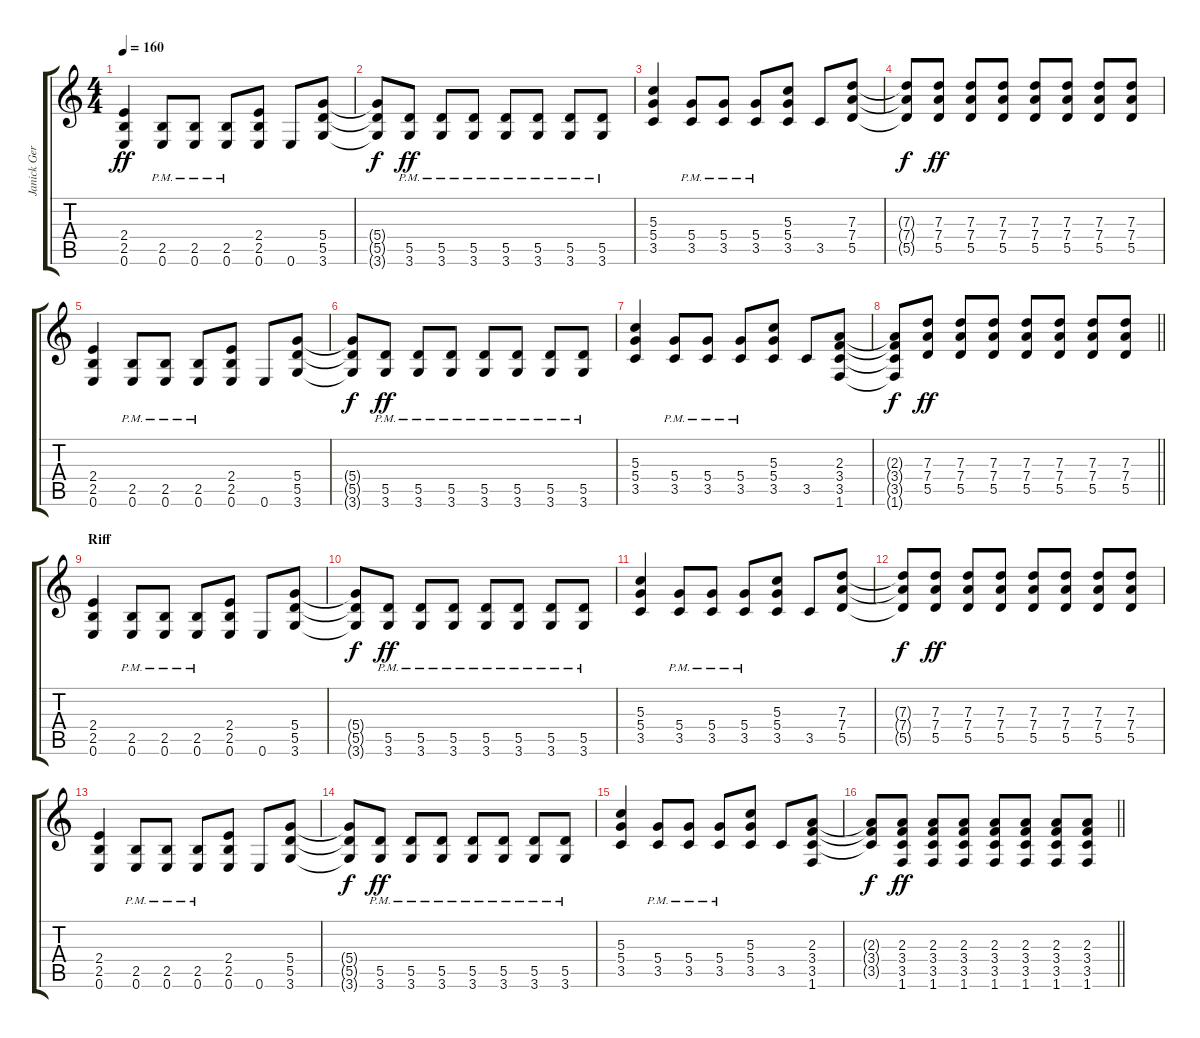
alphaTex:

\track ("Janick Gers" "Janick Ger") {instrument distortionguitar}
\staff {score tabs}
\tuning (E4 B3 G3 D3 A2 E2) {hide}
\ts (4 4)
\tempo 160
\clef g2
\ks c
(2.4 2.5 0.6).4{dy ff} (2.5{pm} 0.6{pm}).8 (2.5{pm} 0.6{pm}).8 (2.5{pm} 0.6{pm}).8 (2.4 2.5 0.6).8 0.6.8 (5.4 5.5 3.6).8 |
(5.4{t} 5.5{t} 3.6{t}).8{dy f} (5.5{pm} 3.6{pm}).8{dy ff} (5.5{pm} 3.6{pm}).8 (5.5{pm} 3.6{pm}).8 (5.5{pm} 3.6{pm}).8 (5.5{pm} 3.6{pm}).8 (5.5{pm} 3.6{pm}).8 (5.5{pm} 3.6{pm}).8 |
(5.3 5.4 3.5).4 (5.4{pm} 3.5{pm}).8 (5.4{pm} 3.5{pm}).8 (5.4{pm} 3.5{pm}).8 (5.3 5.4 3.5).8 3.5.8 (7.3 7.4 5.5).8 |
(7.3{t} 7.4{t} 5.5{t}).8{dy f} (7.3 7.4 5.5).8{dy ff} (7.3 7.4 5.5).8 (7.3 7.4 5.5).8 (7.3 7.4 5.5).8 (7.3 7.4 5.5).8 (7.3 7.4 5.5).8 (7.3 7.4 5.5).8 |
(2.4 2.5 0.6).4 (2.5{pm} 0.6{pm}).8 (2.5{pm} 0.6{pm}).8 (2.5{pm} 0.6{pm}).8 (2.4 2.5 0.6).8 0.6.8 (5.4 5.5 3.6).8 |
(5.4{t} 5.5{t} 3.6{t}).8{dy f} (5.5{pm} 3.6{pm}).8{dy ff} (5.5{pm} 3.6{pm}).8 (5.5{pm} 3.6{pm}).8 (5.5{pm} 3.6{pm}).8 (5.5{pm} 3.6{pm}).8 (5.5{pm} 3.6{pm}).8 (5.5{pm} 3.6{pm}).8 |
(5.3 5.4 3.5).4 (5.4{pm} 3.5{pm}).8 (5.4{pm} 3.5{pm}).8 (5.4{pm} 3.5{pm}).8 (5.3 5.4 3.5).8 3.5.8 (2.3 3.4 3.5 1.6).8 |
\barLineRight lightlight
(2.3{t} 3.4{t} 3.5{t} 1.6{t}).8{dy f} (7.3 7.4 5.5).8{dy ff} (7.3 7.4 5.5).8 (7.3 7.4 5.5).8 (7.3 7.4 5.5).8 (7.3 7.4 5.5).8 (7.3 7.4 5.5).8 (7.3 7.4 5.5).8 |
\section ("" "Riff")
(2.4 2.5 0.6).4 (2.5{pm} 0.6{pm}).8 (2.5{pm} 0.6{pm}).8 (2.5{pm} 0.6{pm}).8 (2.4 2.5 0.6).8 0.6.8 (5.4 5.5 3.6).8 |
(5.4{t} 5.5{t} 3.6{t}).8{dy f} (5.5{pm} 3.6{pm}).8{dy ff} (5.5{pm} 3.6{pm}).8 (5.5{pm} 3.6{pm}).8 (5.5{pm} 3.6{pm}).8 (5.5{pm} 3.6{pm}).8 (5.5{pm} 3.6{pm}).8 (5.5{pm} 3.6{pm}).8 |
(5.3 5.4 3.5).4 (5.4{pm} 3.5{pm}).8 (5.4{pm} 3.5{pm}).8 (5.4{pm} 3.5{pm}).8 (5.3 5.4 3.5).8 3.5.8 (7.3 7.4 5.5).8 |
(7.3{t} 7.4{t} 5.5{t}).8{dy f} (7.3 7.4 5.5).8{dy ff} (7.3 7.4 5.5).8 (7.3 7.4 5.5).8 (7.3 7.4 5.5).8 (7.3 7.4 5.5).8 (7.3 7.4 5.5).8 (7.3 7.4 5.5).8 |
(2.4 2.5 0.6).4 (2.5{pm} 0.6{pm}).8 (2.5{pm} 0.6{pm}).8 (2.5{pm} 0.6{pm}).8 (2.4 2.5 0.6).8 0.6.8 (5.4 5.5 3.6).8 |
(5.4{t} 5.5{t} 3.6{t}).8{dy f} (5.5{pm} 3.6{pm}).8{dy ff} (5.5{pm} 3.6{pm}).8 (5.5{pm} 3.6{pm}).8 (5.5{pm} 3.6{pm}).8 (5.5{pm} 3.6{pm}).8 (5.5{pm} 3.6{pm}).8 (5.5{pm} 3.6{pm}).8 |
(5.3 5.4 3.5).4 (5.4{pm} 3.5{pm}).8 (5.4{pm} 3.5{pm}).8 (5.4{pm} 3.5{pm}).8 (5.3 5.4 3.5).8 3.5.8 (2.3 3.4 3.5 1.6).8 |
\barLineRight lightlight
(2.3{t} 3.4{t} 3.5{t}).8{dy f} (2.3 3.4 3.5 1.6).8{dy ff} (2.3 3.4 3.5 1.6).8 (2.3 3.4 3.5 1.6).8 (2.3 3.4 3.5 1.6).8 (2.3 3.4 3.5 1.6).8 (2.3 3.4 3.5 1.6).8 (2.3 3.4 3.5 1.6).8
